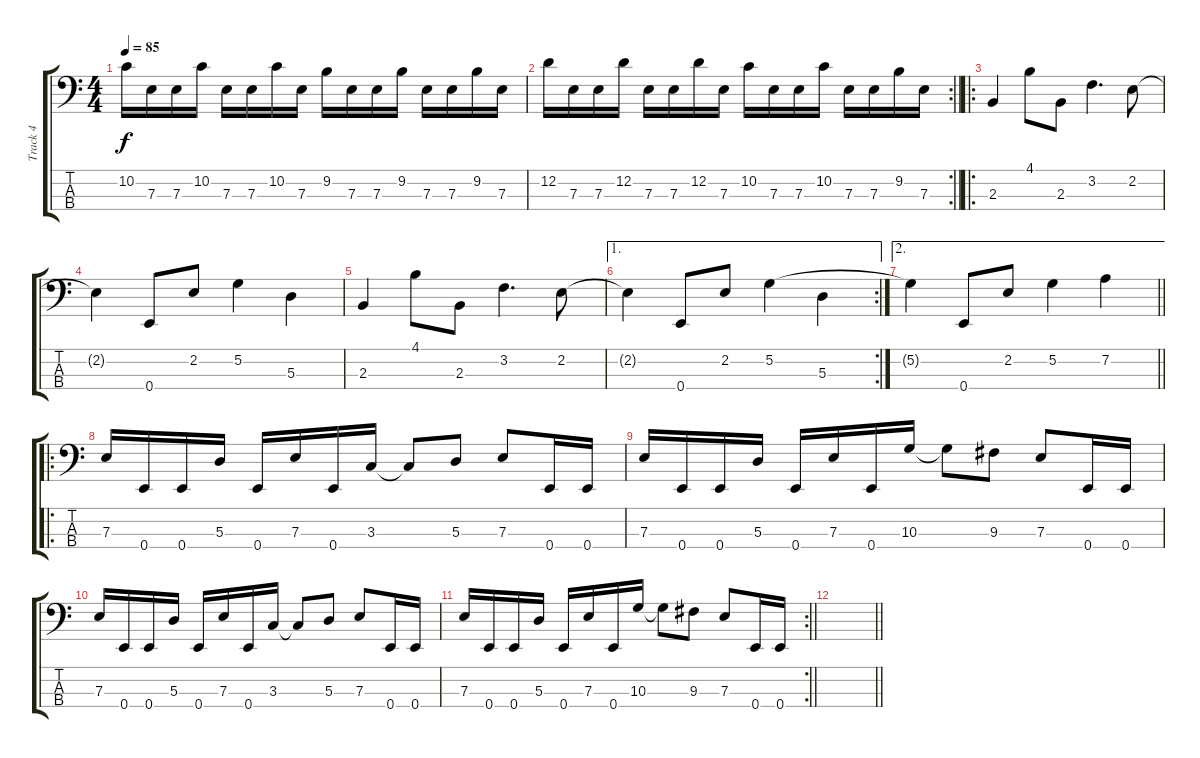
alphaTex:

\track ("Track 4" "Track 4") {instrument electricbassfinger}
\staff {score tabs}
\tuning (G2 D2 A1 E1) {hide}
\ts (4 4)
\tempo 85
\clef f4
\ks c
10.2.16{dy f} 7.3.16 7.3.16 10.2.16 7.3.16 7.3.16 10.2.16 7.3.16 9.2.16 7.3.16 7.3.16 9.2.16 7.3.16 7.3.16 9.2.16 7.3.16 |
\rc 2
\barLineRight lightlight
12.2.16 7.3.16 7.3.16 12.2.16 7.3.16 7.3.16 12.2.16 7.3.16 10.2.16 7.3.16 7.3.16 10.2.16 7.3.16 7.3.16 9.2.16 7.3.16 |
\ro
2.3.4 4.1.8 2.3.8 3.2.4{d} 2.2.8 |
2.2{t}.4 0.4.8 2.2.8 5.2.4 5.3.4 |
2.3.4 4.1.8 2.3.8 3.2.4{d} 2.2.8 |
\ae 1
\rc 2
2.2{t}.4 0.4.8 2.2.8 5.2.4 5.3.4 |
\ae 2
\barLineRight lightlight
5.2{t}.4 0.4.8 2.2.8 5.2.4 7.2.4 |
\ro
7.3.16 0.4.16 0.4.16 5.3.16 0.4.16 7.3.16 0.4.16 3.3.16 3.3{t}.8 5.3.8 7.3.8 0.4.16 0.4.16 |
7.3.16 0.4.16 0.4.16 5.3.16 0.4.16 7.3.16 0.4.16 10.3.16 10.3{t}.8 9.3.8 7.3.8 0.4.16 0.4.16 |
7.3.16 0.4.16 0.4.16 5.3.16 0.4.16 7.3.16 0.4.16 3.3.16 3.3{t}.8 5.3.8 7.3.8 0.4.16 0.4.16 |
\rc 2
\barLineRight lightlight
7.3.16 0.4.16 0.4.16 5.3.16 0.4.16 7.3.16 0.4.16 10.3.16 10.3{t}.8 9.3.8 7.3.8 0.4.16 0.4.16 |
\barLineRight lightlight
